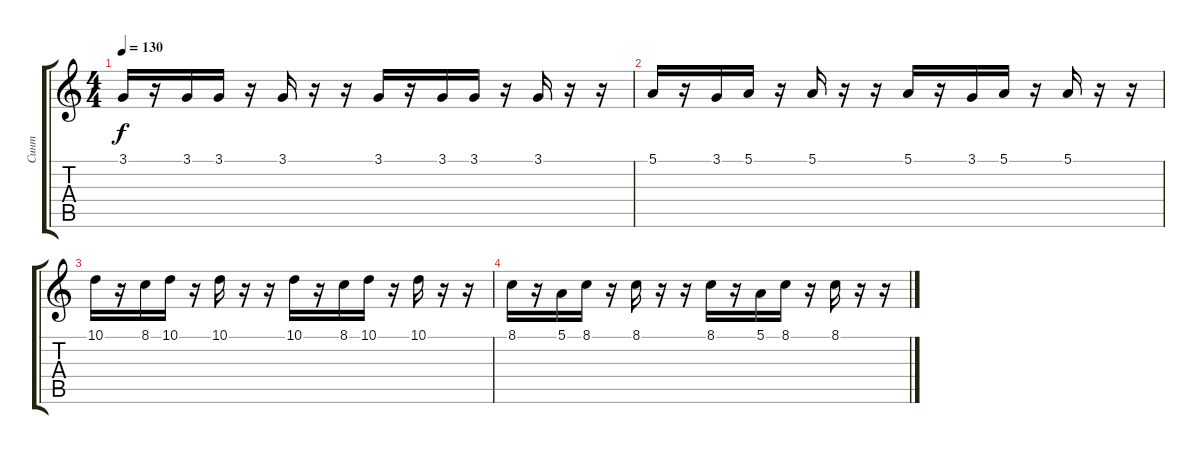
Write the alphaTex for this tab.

\track ("Синт" "Синт") {instrument electricpiano1}
\staff {score tabs}
\tuning (E4 B3 G3 D3 A2 E2) {hide}
\ts (4 4)
\tempo 130
\clef g2
\ks c
3.1.16{dy f} r.16 3.1.16 3.1.16 r.16 3.1.16 r.16 r.16 3.1.16 r.16 3.1.16 3.1.16 r.16 3.1.16 r.16 r.16 |
5.1.16 r.16 3.1.16 5.1.16 r.16 5.1.16 r.16 r.16 5.1.16 r.16 3.1.16 5.1.16 r.16 5.1.16 r.16 r.16 |
10.1.16 r.16 8.1.16 10.1.16 r.16 10.1.16 r.16 r.16 10.1.16 r.16 8.1.16 10.1.16 r.16 10.1.16 r.16 r.16 |
8.1.16 r.16 5.1.16 8.1.16 r.16 8.1.16 r.16 r.16 8.1.16 r.16 5.1.16 8.1.16 r.16 8.1.16 r.16 r.16
